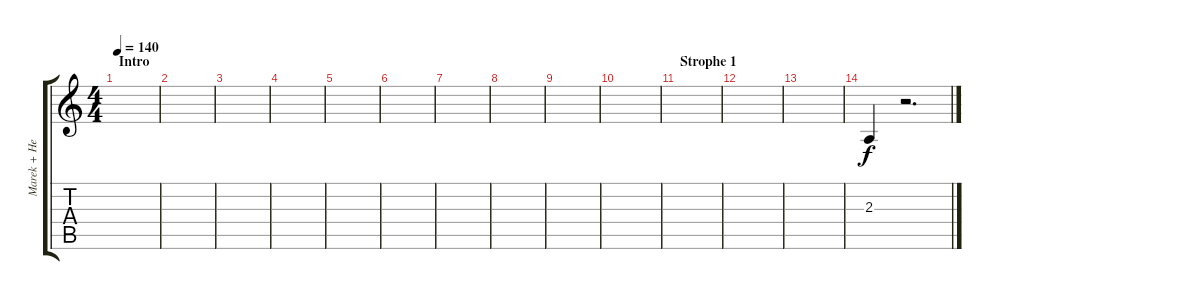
\track ("Marek + Henner - Choir" "Marek + He") {instrument voiceoohs}
\staff {score tabs}
\tuning (E4 B3 G3 D3 A2 E2) {hide}
\ts (4 4)
\section ("" "Intro")
\tempo 140
\clef g2
\ks c
|
|
|
|
|
|
|
|
|
|
\section ("" "Strophe 1")
|
|
|
2.3.4 r.2{d}
